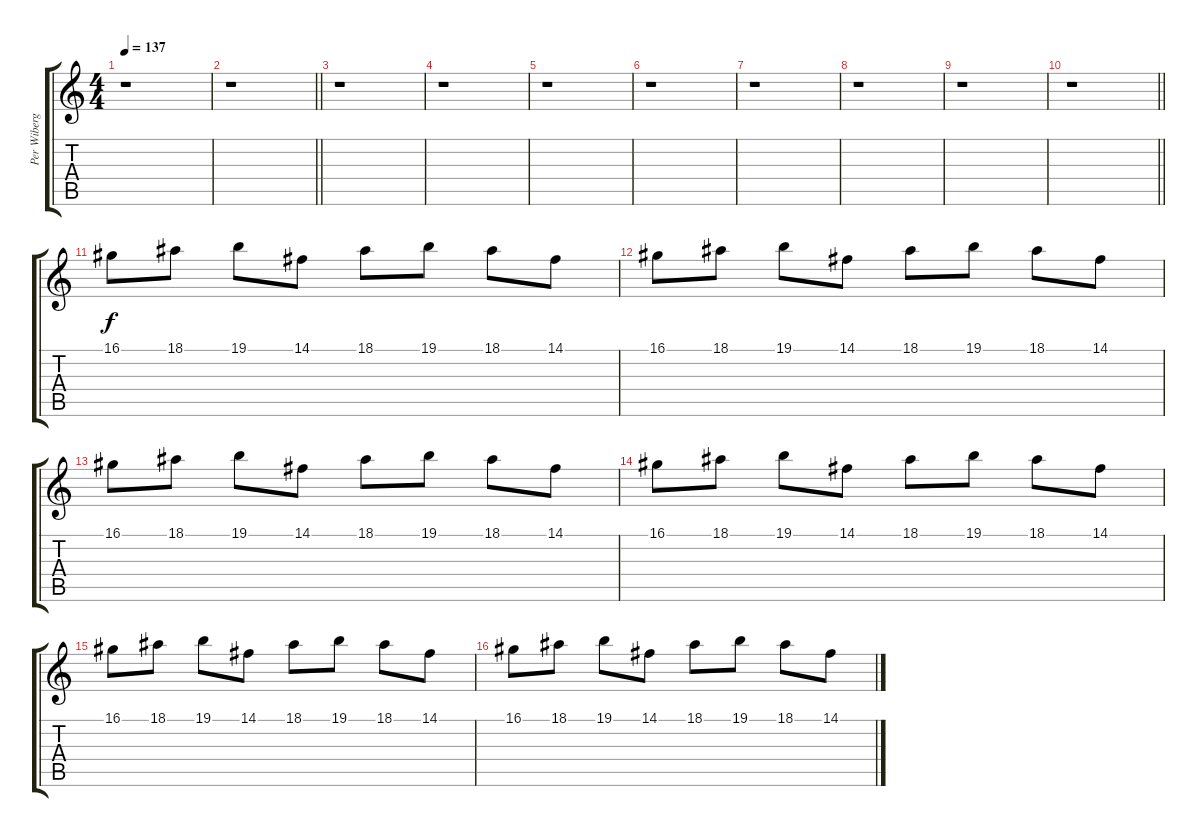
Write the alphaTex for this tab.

\track ("Per Wiberg" "Per Wiberg") {instrument electricgrandpiano}
\staff {score tabs}
\tuning (E4 B3 G3 D3 A2 E2) {hide}
\ts (4 4)
\tempo 137
\clef g2
\ks c
r.1{dy f} |
\barLineRight lightlight
r.1 |
\section ("" "")
r.1 |
r.1 |
r.1 |
r.1 |
r.1 |
r.1 |
r.1 |
\barLineRight lightlight
r.1 |
\section ("" "")
16.1.8{instrument electricgrandpiano} 18.1.8 19.1.8 14.1.8 18.1.8 19.1.8 18.1.8 14.1.8 |
16.1.8 18.1.8 19.1.8 14.1.8 18.1.8 19.1.8 18.1.8 14.1.8 |
16.1.8 18.1.8 19.1.8 14.1.8 18.1.8 19.1.8 18.1.8 14.1.8 |
16.1.8 18.1.8 19.1.8 14.1.8 18.1.8 19.1.8 18.1.8 14.1.8 |
16.1.8 18.1.8 19.1.8 14.1.8 18.1.8 19.1.8 18.1.8 14.1.8 |
16.1.8 18.1.8 19.1.8 14.1.8 18.1.8 19.1.8 18.1.8 14.1.8
